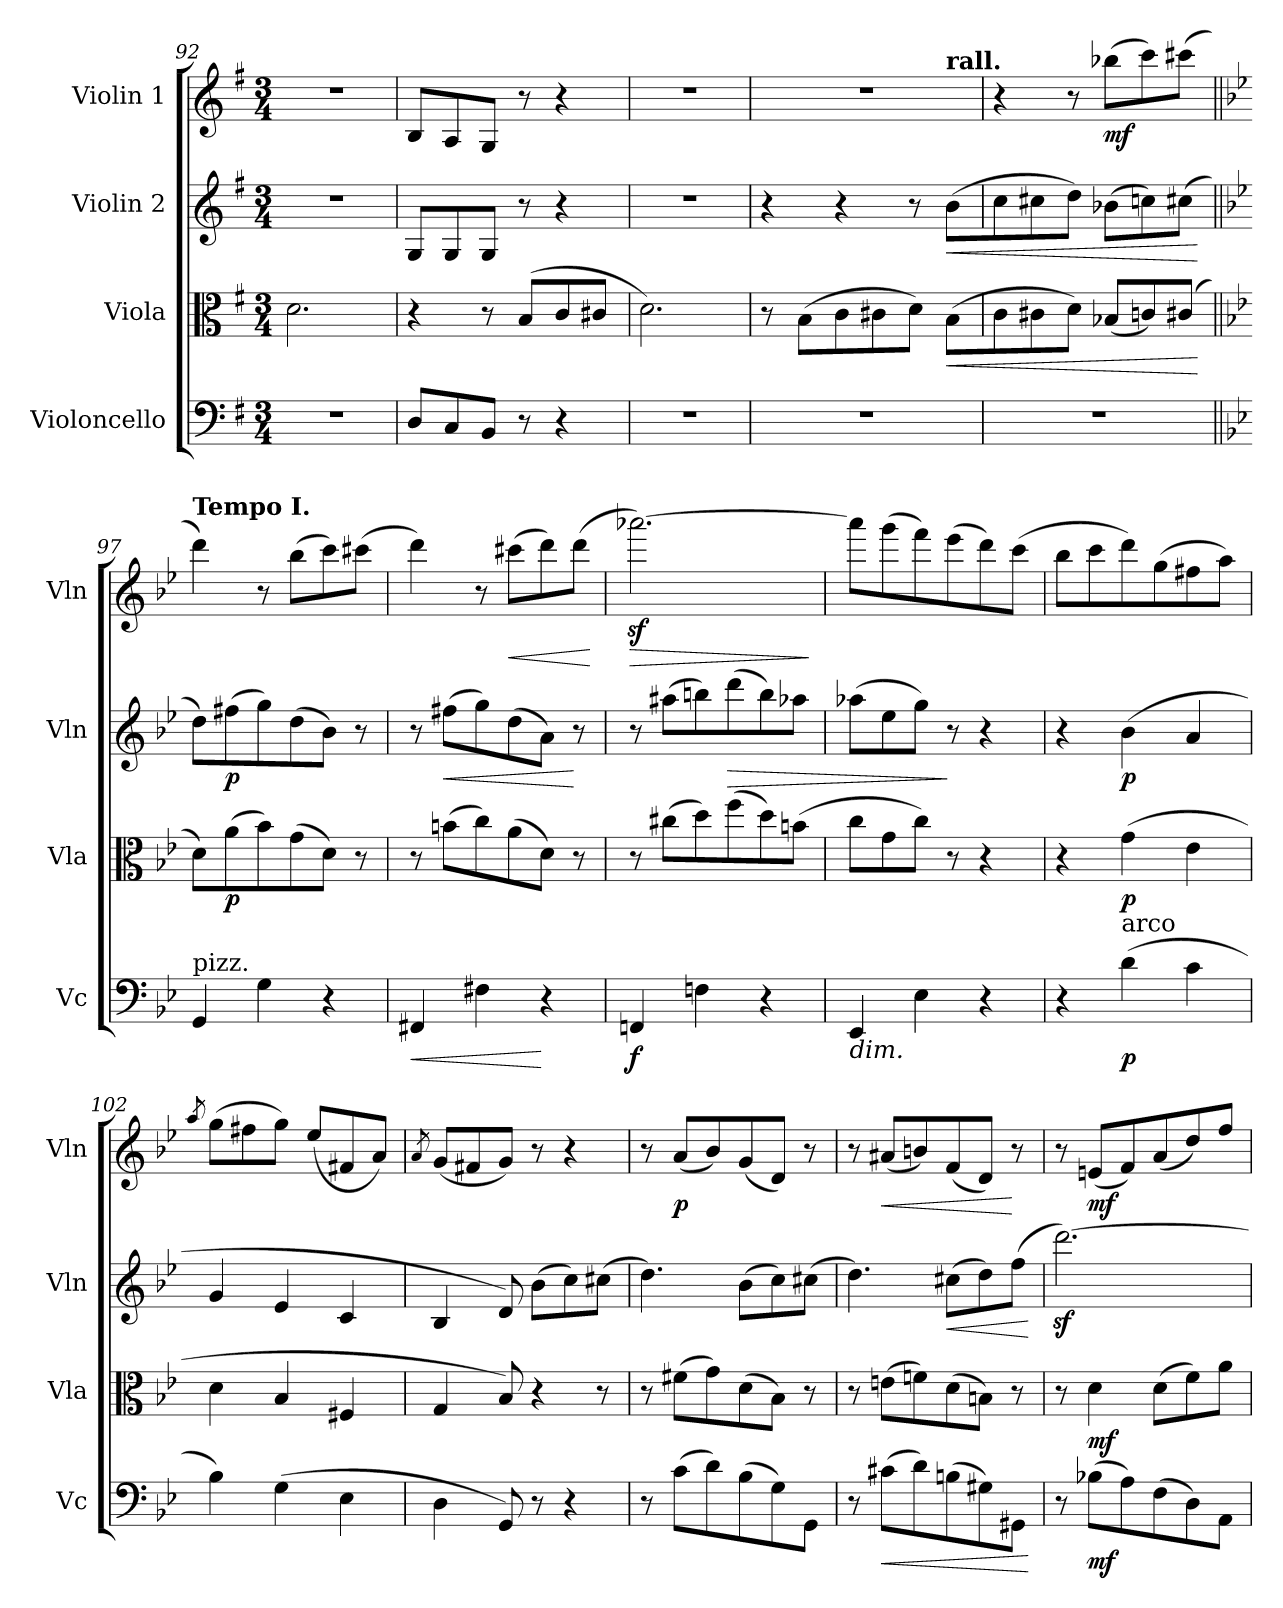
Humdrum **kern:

**kern	**dynam	**kern	**dynam	**kern	**dynam	**kern	**dynam
*part4	*part4	*part3	*part3	*part2	*part2	*part1	*part1
*staff4	*staff4	*staff3	*staff3	*staff2	*staff2	*staff1	*staff1
*I"Violoncello	*	*I"Viola	*	*I"Violin 2	*	*I"Violin 1	*
*I'Vc	*	*I'Vla	*	*I'Vln	*	*I'Vln	*
!!LO:LB:g=z
*clefF4	*	*clefC3	*	*clefG2	*	*clefG2	*
*k[f#]	*	*k[f#]	*	*k[f#]	*	*k[f#]	*
*M3/4	*	*M3/4	*	*M3/4	*	*M3/4	*
=92	=92	=92	=92	=92	=92	=92	=92
2.r	.	2.d\	.	2.r	.	2.r	.
=93	=93	=93	=93	=93	=93	=93	=93
8D/L	.	4r	.	8G/L	.	8B/L	.
8C/	.	.	.	8G/	.	8A/	.
8BB/J	.	8r	.	8G/J	.	8G/J	.
8r	.	(8B/L	.	8r	.	8r	.
4r	.	8c/	.	4r	.	4r	.
.	.	8c#X/J	.	.	.	.	.
=94	=94	=94	=94	=94	=94	=94	=94
2.r	.	2.d\)	.	2.r	.	2.r	.
=95	=95	=95	=95	=95	=95	=95	=95
*	*	*	*	*	*	*^	*
2.r	.	8r	.	4r	.	2.r	2ryy	.
.	.	(8B\L	.	.	.	.	.	.
.	.	8c\	.	4r	.	.	.	.
.	.	8c#X\	.	.	.	.	.	.
.	.	8d\J)	.	8r	.	.	8ryy	.
!	!	!	!	!	!	!	!LO:TX:a:B:t=rall.	!
!	!	!	!LO:HP:b	!	!LO:HP:b	!	!	!
.	.	(8B\L	<	(8b\L	<	.	8ryy	.
*	*	*	*	*	*	*v	*v	*
=96	=96	=96	=96	=96	=96	=96	=96
2.r	.	8c\	.	8cc\	.	4r	.
.	.	8c#X\	.	8cc#X\	.	.	.
.	.	8d\J)	.	8dd\J)	.	8r	.
!	!	!	!	!	!	!	!LO:DY:b
.	.	(8B-X/L	.	(8b-X\L	.	(8bb-X\L	mf
.	.	8cn/)	.	8ccn\)	.	8ccc\)	.
.	.	(8c#X/J	.	(8cc#X\J	.	(8ccc#X\J	.
.	.	.	[	.	[	.	.
!!LO:PB:g=z
=97||	=97||	=97||	=97||	=97||	=97||	=97||	=97||
*k[b-e-]	*	*k[b-e-]	*	*k[b-e-]	*	*k[b-e-]	*
!	!	!	!	!	!	!LO:TX:a:B:t=Tempo I.	!
!LO:TX:a:t=pizz.	!	!	!	!	!	!	!
4GG/	.	8d\L)	.	8dd\L)	.	4ddd\)	.
!	!	!	!LO:DY:b	!	!LO:DY:b	!	!
.	.	(8a\	p	(8ff#X\	p	.	.
4G\	.	8b-\)	.	8gg\)	.	8r	.
.	.	(8g\	.	(8dd\	.	(8bb-\L	.
4r	.	8d\J)	.	8b-\J)	.	8ccc\)	.
.	.	8r	.	8r	.	(8ccc#X\J	.
=98	=98	=98	=98	=98	=98	=98	=98
!	!LO:HP:b	!	!	!	!	!	!
4FF#X/	<	8r	.	8r	.	4ddd\)	.
!	!	!	!	!	!LO:HP:b	!	!
.	.	(8bn\L	.	(8ff#X\L	<	.	.
4F#X\	.	8cc\)	.	8gg\)	.	8r	.
!	!	!	!	!	!	!	!LO:HP:b
.	.	(8a\	.	(8dd\	.	(8ccc#X\L	<
4r	[	8d\J)	.	8a\J)	.	8ddd\)	.
.	.	8r	.	8r	[	(8ddd\J	.
.	.	.	.	.	.	.	[
=99	=99	=99	=99	=99	=99	=99	=99
!	!LO:DY:b	!	!	!	!	!	!LO:HP:b
4FFn/	f	8r	.	8r	.	[>2.aaa-Xz<\)	>
.	.	(8cc#X\L	.	(8aa#X\L	.	.	.
4Fn\	.	8dd\)	.	8bbn\)	.	.	.
!	!	!	!	!	!LO:HP:b	!	!
.	.	(8ff\	.	(8ddd\	>	.	.
4r	.	8dd\)	.	8bb\)	.	.	.
.	.	(8bn\J	.	8aa-X\J	.	.	.
.	.	.	.	.	.	.	]
=100	=100	=100	=100	=100	=100	=100	=100
!LO:TX:b:i:t=dim.	!	!	!	!	!	!	!
4EE-/	.	8cc\L	.	(8aa-X\L	.	8aaa-\L]	.
.	.	8g\	.	8ee-\	.	(8ggg\	.
4E-\	.	8cc\J)	.	8gg\J)	.	8fff\)	.
.	.	8r	.	8r	]	(8eee-\	.
4r	.	4r	.	4r	.	8ddd\)	.
.	.	.	.	.	.	(8ccc\J	.
=101	=101	=101	=101	=101	=101	=101	=101
4r	.	4r	.	4r	.	8bb-\L	.
.	.	.	.	.	.	8ccc\	.
!LO:TX:a:t=arco	!	!	!	!	!	!	!
!	!LO:DY:b	!	!LO:DY:b	!	!LO:DY:b	!	!
(4d\	p	(4g\	p	(4b-\	p	8ddd\)	.
.	.	.	.	.	.	(8gg\	.
4c\	.	4e-\	.	4a/	.	8ff#X\	.
.	.	.	.	.	.	8aa\J)	.
=102	=102	=102	=102	=102	=102	=102	=102
.	.	.	.	.	.	8qaa/	.
4B-\)	.	4d\	.	4g/	.	(8gg\L	.
.	.	.	.	.	.	8ff#X\	.
(4G\	.	4B-/	.	4e-/	.	8gg\J)	.
.	.	.	.	.	.	(8ee-/L	.
4E-\	.	4F#X/	.	4c/	.	8f#X/	.
.	.	.	.	.	.	8a/J)	.
!!LO:LB:g=z
=103	=103	=103	=103	=103	=103	=103	=103
.	.	.	.	.	.	8qa/	.
4D\	.	4G/	.	4B-/	.	(8g/L	.
.	.	.	.	.	.	8f#X/	.
8GG/)	.	8B-/)	.	8d/)	.	8g/J)	.
8r	.	4r	.	(8b-\L	.	8r	.
4r	.	.	.	8cc\)	.	4r	.
.	.	8r	.	(8cc#X\J	.	.	.
=104	=104	=104	=104	=104	=104	=104	=104
8r	.	8r	.	4.dd\)	.	8r	.
!	!	!	!	!	!	!	!LO:DY:b
(8c\L	.	(8f#X\L	.	.	.	(8a/L	p
8d\)	.	8g\)	.	.	.	8b-/)	.
(8B-\	.	(8d\	.	(8b-\L	.	(8g/	.
8G\)	.	8B-\J)	.	8cc\)	.	8d/J)	.
8GG\J	.	8r	.	(8cc#X\J	.	8r	.
=105	=105	=105	=105	=105	=105	=105	=105
8r	.	8r	.	4.dd\)	.	8r	.
!	!LO:HP:b	!	!	!	!	!	!LO:HP:b
(8c#X\L	<	(8en\L	.	.	.	(8a#X/L	<
8d\)	.	8fn\)	.	.	.	8bn/)	.
!	!	!	!	!	!LO:HP:b	!	!
(8Bn\	.	(8d\	.	(8cc#X\L	<	(8f/	.
8G#X\)	.	8Bn\J)	.	8dd\)	.	8d/J)	.
8GG#X\J	.	8r	.	(8ff\J	.	8r	[
.	[	.	.	.	[	.	.
=106	=106	=106	=106	=106	=106	=106	=106
8r	.	8r	.	[2.dddz<\)	.	8r	.
!	!LO:DY:b	!	!LO:DY:b	!	!	!	!LO:DY:b
(8B-X\L	mf	4d\	mf	.	.	(8en/L	mf
8A\)	.	.	.	.	.	8f/)	.
(8F\	.	(8d\L	.	.	.	(8a/	.
8D\)	.	8f\)	.	.	.	8dd/)	.
8AA\J	.	8a\J	.	.	.	8ff/J	.
=	=	=	=	=	=	=	=
*-	*-	*-	*-	*-	*-	*-	*-
